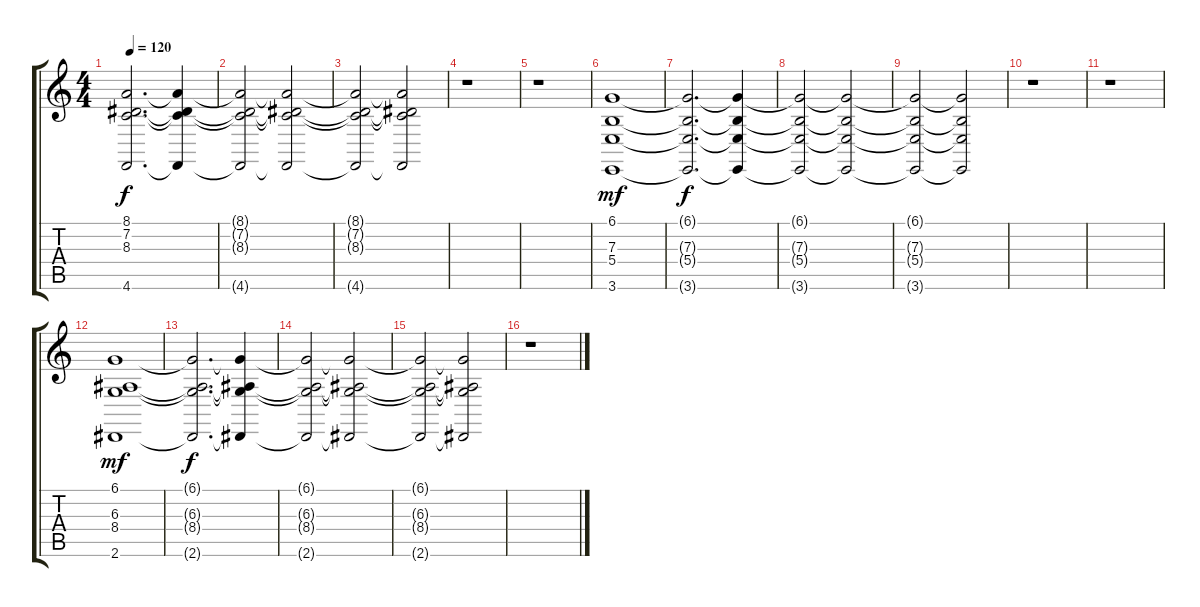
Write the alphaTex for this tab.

\track "" {instrument synthstrings2}
\staff {score tabs}
\tuning (Db4 Ab3 E3 B2 Gb2 Db2) {hide}
\ts (4 4)
\tempo 120
\clef g2
\ks c
(8.1{t} 7.2{t} 8.3{t} 4.6{t}).2{d dy f} (8.1{t} 7.2{t} 8.3{t} 4.6{t}).4{volume 2} |
(8.1{t} 7.2{t} 8.3{t} 4.6{t}).2 (8.1{t} 7.2{t} 8.3{t} 4.6{t}).2 |
(8.1{t} 7.2{t} 8.3{t} 4.6{t}).2 (8.1{t} 7.2{t} 8.3{t} 4.6{t}).2{volume 0} |
r.1 |
r.1 |
(6.1 7.3 5.4 3.6).1{dy mf volume 6} |
(6.1{t} 7.3{t} 5.4{t} 3.6{t}).2{d dy f} (6.1{t} 7.3{t} 5.4{t} 3.6{t}).4{volume 2} |
(6.1{t} 7.3{t} 5.4{t} 3.6{t}).2 (6.1{t} 7.3{t} 5.4{t} 3.6{t}).2 |
(6.1{t} 7.3{t} 5.4{t} 3.6{t}).2 (6.1{t} 7.3{t} 5.4{t} 3.6{t}).2{volume 0} |
r.1 |
r.1 |
(6.1 6.3 8.4 2.6).1{dy mf volume 6} |
(6.1{t} 6.3{t} 8.4{t} 2.6{t}).2{d dy f} (6.1{t} 6.3{t} 8.4{t} 2.6{t}).4{volume 2} |
(6.1{t} 6.3{t} 8.4{t} 2.6{t}).2 (6.1{t} 6.3{t} 8.4{t} 2.6{t}).2 |
(6.1{t} 6.3{t} 8.4{t} 2.6{t}).2 (6.1{t} 6.3{t} 8.4{t} 2.6{t}).2{volume 0} |
r.1
